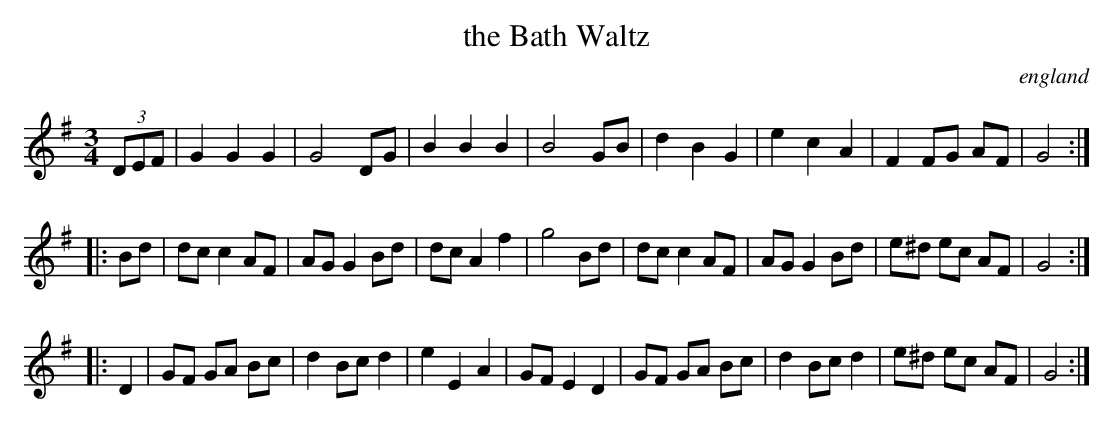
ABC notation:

X:1
T:the Bath Waltz
O:england
M:3/4
L:1/8
K:G
(3DEF|\
G2 G2 G2 | G4 DG | B2 B2 B2 | B4 GB |\
d2 B2 G2 | e2 c2 A2 | F2 FG AF | G4 :|
|:Bd |\
dc c2 AF | AG G2 Bd | dc A2 f2 | g4 Bd |\
dc c2 AF | AG G2 Bd | e^d ec AF | G4 :|
|:D2 |\
GF GA Bc | d2 Bc d2 | e2 E2 A2 | GF E2 D2 |\
GF GA Bc | d2 Bc d2 | e^d ec AF| G4 :|
